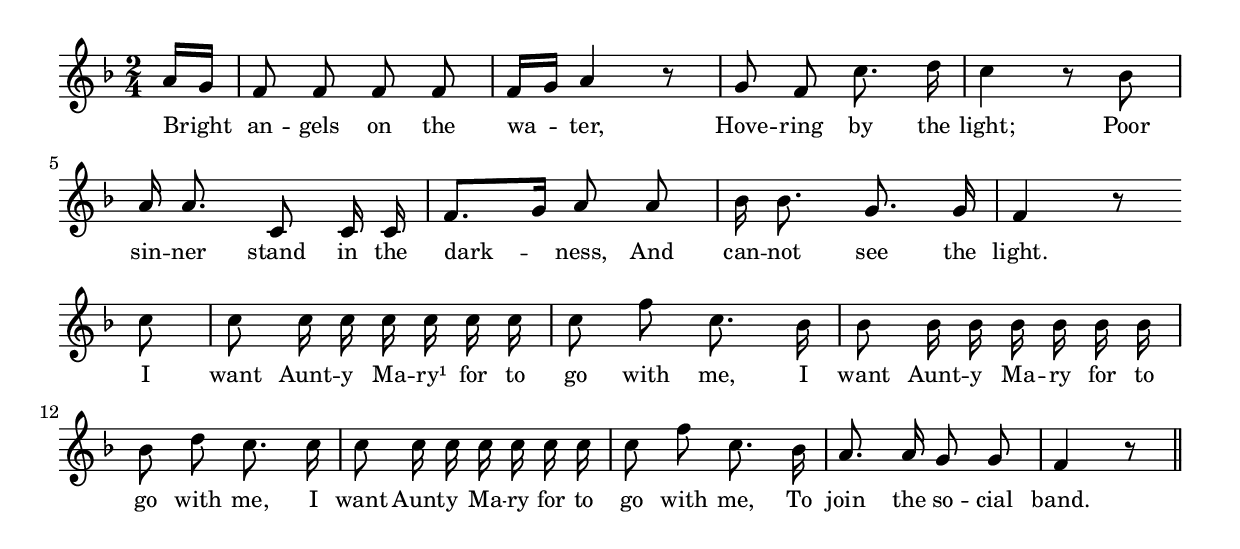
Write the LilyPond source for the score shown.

% 127.ly - Score sheet for "The Social Band"
% Copyright (C) 2007  Marcus Brinkmann <marcus@gnu.org>
%
% This score sheet is free software; you can redistribute it and/or
% modify it under the terms of the Creative Commons Legal Code
% Attribution-ShareALike as published by Creative Commons; either
% version 2.0 of the License, or (at your option) any later version.
%
% This score sheet is distributed in the hope that it will be useful,
% but WITHOUT ANY WARRANTY; without even the implied warranty of
% MERCHANTABILITY or FITNESS FOR A PARTICULAR PURPOSE.  See the
% Creative Commons Legal Code Attribution-ShareALike for more details.
%
% You should have received a copy of the Creative Commons Legal Code
% Attribution-ShareALike along with this score sheet; if not, write to
% Creative Commons, 543 Howard Street, 5th Floor,
% San Francisco, CA 94105-3013  United States

\version "2.10.0"

%\header
%{
%  title = "The Social Band"
%  composer = "trad."
%}

melody =
<<
     \context Voice
    {
	\set Staff.midiInstrument = "acoustic grand"
	\override Staff.VerticalAxisGroup #'minimum-Y-extent = #'(0 . 0)
	
	\autoBeamOff

	\time 2/4
	\clef violin
	\key f \major
	{
	    \partial 8 a'16[ g'] | f'8 f' f' f' |
	    f'16[ g'] a'4 r8 | g'8 f' c''8. d''16 | c''4 r8 bes' |
	    a'16 a'8. c'8 c'16 c' | f'8.[ g'16] a'8 a' |
	    bes'16 bes'8. g'8. g'16 | f'4 r8 \break
	    c''8 | c''8 c''16 c'' c'' c'' c'' c'' | c''8 f''8 c''8. bes'16 |
	    bes'8 bes'16 bes' bes' bes' bes' bes' | bes'8 d'' c''8. c''16 |
	    c''8 c''16 c'' c'' c'' c'' c'' | c''8 f'' c''8. bes'16 |
	    a'8. a'16 g'8 g' | f'4 r8 \bar "||"
	}
    }
    \lyricsto "" \new Lyrics
    {
        \override LyricText #'font-size = #0
        \override StanzaNumber #'font-size = #-1

	Bright an -- gels on the wa -- ter,
	Hove -- ring by the light;
	Poor sin -- ner stand in the dark -- ness,
	And can -- not see the light.

	I want Aunt -- y Ma -- ry¹ for to go with me,
	I want Aunt -- y Ma -- ry for to go with me,
	I want Aunt -- y Ma -- ry for to go with me,
	To join the so -- cial band.
    }
>>


\score
{
  \new Staff { \melody }

  \layout { indent = 0.0 }
}

\score
{
  \new Staff { \unfoldRepeats \melody }

  
  \midi {
    \context {
      \Score
      tempoWholesPerMinute = #(ly:make-moment 100 4)
      }
    }


}
